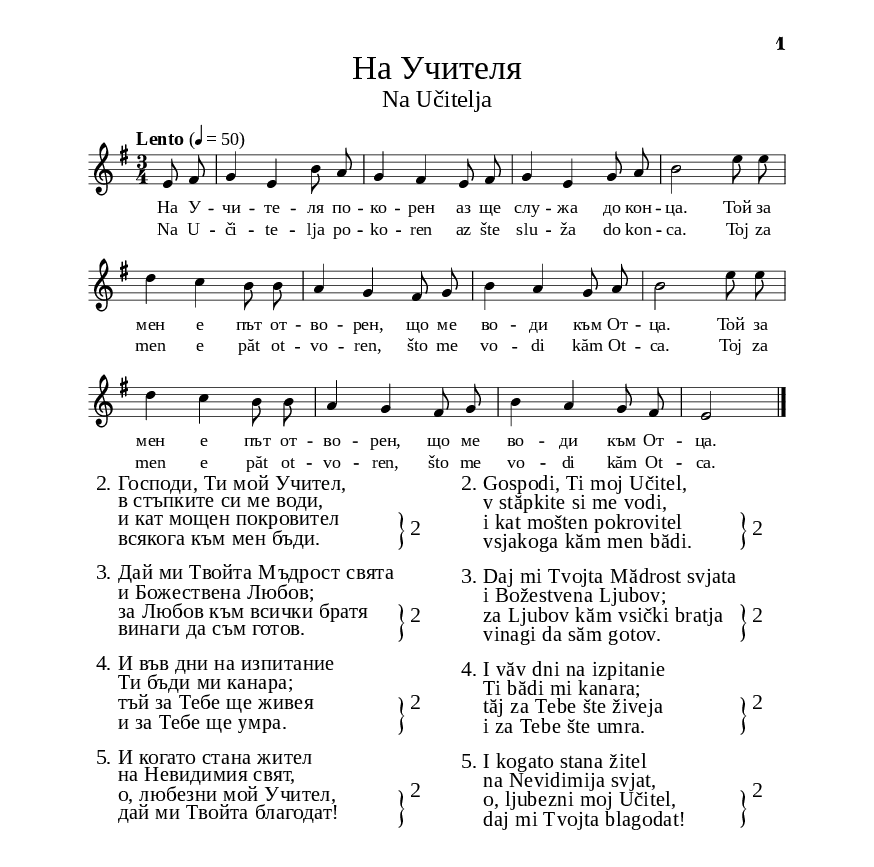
\version "2.24.3"

% include paper part and global functions
\include "include/globals.ily"

"rightBraces037" = \markup {
  \column {
    % repeat braces
    \translate #'(0 . -5.6 )
    \right-brace #18

    \translate #'(0 . -10.2 )
    \right-brace #18

    \translate #'(0 . -10.2 )
    \right-brace #18

    \translate #'(0 . -10.2 )
    \right-brace #18

  }
  \column {
    % repeat numbers
    \translate #'(0 . -6.2 )
    2

    \translate #'(0 . -12 )
    2

    \translate #'(0 . -12 )
    2

    \translate #'(0 . -12.1 )
    2
  }
}

\bookpart {
  \label #'ref037
  \tocItem \markup "На Учителя – Na Učitelja"
  \include "include/bookpart-paper.ily"
  \score {
    \include "include/score-layout.ily"

    \new Voice \absolute {
      \clef treble
      \key e \minor
      \time 3/4
      \tempoFunc "Lento" 4 "50"
      \autoBeamOff
      \partial 4
      \autoBeamOff
      e'8 fis'8 | g'4 e'4 b'8 a'8 | g'4 fis'4 e'8 fis'8 | g'4 e'4 g'8 a'8 |  b'2 e''8  e''8 \break
      d''4 c''4 b'8 b'8 | a'4 g'4 fis'8 g'8 | b'4 a'4 g'8 a'8 | b'2 e''8 e''8 \break
      | d''4 c''4 b'8 b'8 | a'4 g'4 fis'8 g'8 | b'4 a'4 g'8 fis'8 | e'2 \bar "|."\break
    }

    \addlyrics {
      На У --  чи -- те -- ля по -- ко -- рен аз ще слу -- жа
      до кон -- ца. Той за мен е път от -- во --
      рен, що ме во -- ди към От -- ца. Той за мен
      е път от -- во -- рен, що ме во -- ди към От -- ца.
    }

  \addlyrics {
      Na U --  či -- te -- lja po -- ko -- ren az šte slu -- ža
      do kon -- ca. Toj za men e păt ot -- vo --
      ren, što me vo -- di kăm Ot -- ca. Toj za men
      e păt ot -- vo -- ren, što me vo -- di kăm Ot -- ca.
    }

    \header {
      title = \titleFunc "На Учителя" "Na Učitelja"
    }

    \midi{}

  } % score



  \markup \fontsize #bgCoupletFontSize {
    \hspace #1
    \override #`(baseline-skip . ,bgCoupletBaselineSkip)
    \column {
      \line { 2.  Господи, Ти мой Учител, }
      \line {   "   " в стъпките си ме води, }
      \line {   "   " и кат мощен покровител }
      \line {   "   " всякога към мен бъди. }
      \line { " " }
      \line { 3. Дай ми Твойта Мъдрост свята }
      \line {   "   " и Божествена Любов; }
      \line {   "   " за Любов към всички братя }
      \line {   "   " винаги да съм готов. }
      \line { " " }
      \line { 4. И във дни на изпитание }
      \line {   "   " Ти бъди ми канара; }
      \line {   "   " тъй за Тебе ще живея }
      \line {   "   " и за Тебе ще умра. }
      \line { " " }
      \line { 5. И когато стана жител }
      \line {   "   " на Невидимия свят, }
      \line {   "   " о, любезни мой Учител,  }
      \line {   "   " дай ми Твойта благодат! }
    }
    \"rightBraces037"

    \hspace #5
    \override #`(baseline-skip . ,bgCoupletBaselineSkip)
     \column {
      \line { 2.  Gospodi, Ti moj Učitel, }
      \line {   "   " v stăpkite si me vodi, }
      \line {   "   " i kat mošten pokrovitel }
      \line {   "   " vsjakoga kăm men bădi. }
      \line { " " }
      \line { 3. Daj mi Tvojta Mădrost svjata }
      \line {   "   " i Božestvena Ljubov; }
      \line {   "   " za Ljubov kăm vsički bratja }
      \line {   "   " vinagi da săm gotov. }
      \line { " " }
      \line { 4. I văv dni na izpitanie }
      \line {   "   " Ti bădi mi kanara; }
      \line {   "   " tăj za Tebe šte živeja }
      \line {   "   " i za Tebe šte umra. }
      \line { " " }
      \line { 5. I kogato stana žitel }
      \line {   "   " na Nevidimija svjat, }
      \line {   "   " o, ljubezni moj Učitel,  }
      \line {   "   " daj mi Tvojta blagodat! }
    }  \"rightBraces037"  %column
  } % markup

  \pageBreak

  % include foreign translation(s) of the song
  \version "2.24.3"

\markup \fill-line { \fontsize #deTitleFontSize "An den Meister" }
\markup \null
\markup \null
\markup \fontsize #deCoupletFontSize {
  \hspace #10
  \override #`(baseline-skip . ,deCoupletBaselineSkip)

  \column {

    \line { 1. Dem Meister werde ich ergeben }

    \line { "   "bis zum Ende dienen.}

    \line { "   "Er ist für mich ein offener Weg, }

    \line { "   "der mich zum Vater führt.}
    
     \line { "   "Er ist für mich ein offener Weg, }

    \line { "   "der mich zum Vater führt.}
    \line { "   " }

    \line { 2. Herr, Du mein Meister, }

    \line { "   "führe mich bei meinen Schritten, }

    \line { "   "und wie ein mächtiger Beschützer }

    \line { "   " sei immer bei mir.}
    \line { "   " }

    \line { 3. Gib mir Deine heilige Weisheit}

    \line { "   "und göttliche Liebe,}

    \line { "   "auf dass ich für die Liebe zu all meinen Brüdern}

    \line { "   "immerdar bereit bin.}
    \line { "   " }

    \line { 4. Und in Tagen der Prüfung, }

    \line { "   "sei Du mir ein Fels,}

    \line { "   "so werde ich für Dich leben}

    \line { "   "und für Dich sterben.}
    \line { "   " }

    \line { 5. Und wenn ich ein Bewohner }

    \line { "   "der unsichtbaren Welt werde, }

    \line { "   "oh, mein geliebter Meister,}

    \line { "   "gib mir Deinen Segen!}

  }
}


} % bookpart
